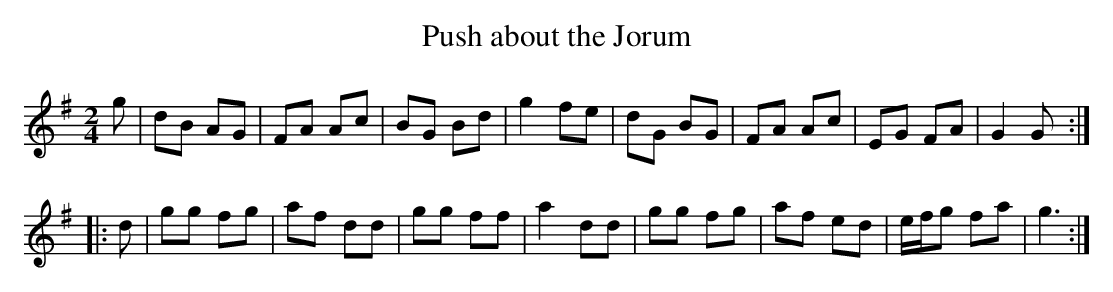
X:1
T:Push about the Jorum
M:2/4
L:1/8
K:G
g | dB AG | FA Ac | BG Bd | g2 fe | \
dG BG | FA Ac | EG FA | G2 G:|
|:d | gg fg | af dd | gg ff | a2 dd |\
gg fg | af ed | e/2f/2g fa | g3 :|
